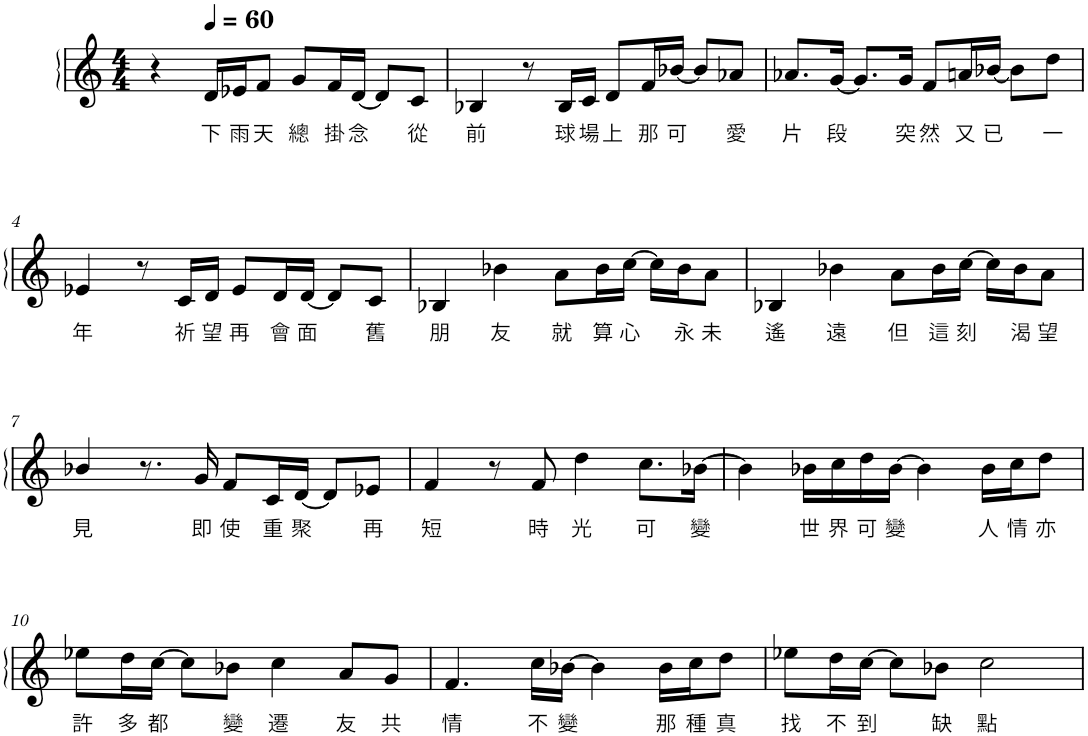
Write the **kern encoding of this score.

**kern	**text
*part1	*part1
*staff1	*staff1
*I"Piano	*
*I'Pno	*
*clefG2	*
*k[]	*
*M4/4	*
=1	=1
4r	.
*MM60	*
!	!LO:LY:b
16d/LL	下
!	!LO:LY:b
16e-X/J	雨
!	!LO:LY:b
8f/J	天
!	!LO:LY:b
8g/L	總
!	!LO:LY:b
16f/L	掛
!	!LO:LY:b
[<16d/JJ	念
8d/L]	.
!	!LO:LY:b
8c/J	從
=2	=2
!	!LO:LY:b
4B-X/	前
8r	.
!	!LO:LY:b
16B-/LL	球
!	!LO:LY:b
16c/JJ	場
!	!LO:LY:b
8d/L	上
!	!LO:LY:b
16f/L	那
!	!LO:LY:b
[<16b-X/JJ	可
8b-/L]	.
!	!LO:LY:b
8a-X/J	愛
=3	=3
!	!LO:LY:b
8.a-X/L	片
!	!LO:LY:b
[<16g/Jk	段
8.g/L]	.
!	!LO:LY:b
16g/Jk	突
!	!LO:LY:b
8f/L	然
!	!LO:LY:b
16an/L	又
!	!LO:LY:b
[<16b-X/JJ	已
8b-\L]	.
!	!LO:LY:b
8dd\J	一
!!LO:LB:g=z
=4	=4
!	!LO:LY:b
4e-X/	年
8r	.
!	!LO:LY:b
16c/LL	祈
!	!LO:LY:b
16d/JJ	望
!	!LO:LY:b
8e-/L	再
!	!LO:LY:b
16d/L	會
!	!LO:LY:b
[<16d/JJ	面
8d/L]	.
!	!LO:LY:b
8c/J	舊
=5	=5
!	!LO:LY:b
4B-X/	朋
!	!LO:LY:b
4b-X\	友
!	!LO:LY:b
8a\L	就
!	!LO:LY:b
16b-\L	算
!	!LO:LY:b
[>16cc\JJ	心
16cc\LL]	.
!	!LO:LY:b
16b-\J	永
!	!LO:LY:b
8a\J	未
=6	=6
!	!LO:LY:b
4B-X/	遙
!	!LO:LY:b
4b-X\	遠
!	!LO:LY:b
8a\L	但
!	!LO:LY:b
16b-\L	這
!	!LO:LY:b
[>16cc\JJ	刻
16cc\LL]	.
!	!LO:LY:b
16b-\J	渴
!	!LO:LY:b
8a\J	望
!!LO:LB:g=z
=7	=7
!	!LO:LY:b
4b-X/	見
8.r	.
!	!LO:LY:b
16g/	即
!	!LO:LY:b
8f/L	使
!	!LO:LY:b
16c/L	重
!	!LO:LY:b
[<16d/JJ	聚
8d/L]	.
!	!LO:LY:b
8e-X/J	再
=8	=8
!	!LO:LY:b
4f/	短
8r	.
!	!LO:LY:b
8f/	時
!	!LO:LY:b
4dd\	光
!	!LO:LY:b
8.cc\L	可
!	!LO:LY:b
[16b-X\Jk	變
=9	=9
4b-\]	.
!	!LO:LY:b
16b-X\LL	世
!	!LO:LY:b
16cc\	界
!	!LO:LY:b
16dd\	可
!	!LO:LY:b
[>16b-\JJ	變
4b-\]	.
!	!LO:LY:b
16b-\LL	人
!	!LO:LY:b
16cc\J	情
!	!LO:LY:b
8dd\J	亦
!!LO:LB:g=z
=10	=10
!	!LO:LY:b
8ee-X\L	許
!	!LO:LY:b
16dd\L	多
!	!LO:LY:b
[>16cc\JJ	都
8cc\L]	.
!	!LO:LY:b
8b-X\J	變
!	!LO:LY:b
4cc\	遷
!	!LO:LY:b
8a/L	友
!	!LO:LY:b
8g/J	共
=11	=11
!	!LO:LY:b
4.f/	情
!	!LO:LY:b
16cc\LL	不
!	!LO:LY:b
[>16b-X\JJ	變
4b-\]	.
!	!LO:LY:b
16b-\LL	那
!	!LO:LY:b
16cc\J	種
!	!LO:LY:b
8dd\J	真
=12	=12
!	!LO:LY:b
8ee-X\L	找
!	!LO:LY:b
16dd\L	不
!	!LO:LY:b
[>16cc\JJ	到
8cc\L]	.
!	!LO:LY:b
8b-X\J	缺
!	!LO:LY:b
2cc\	點
=	=
*-	*-
